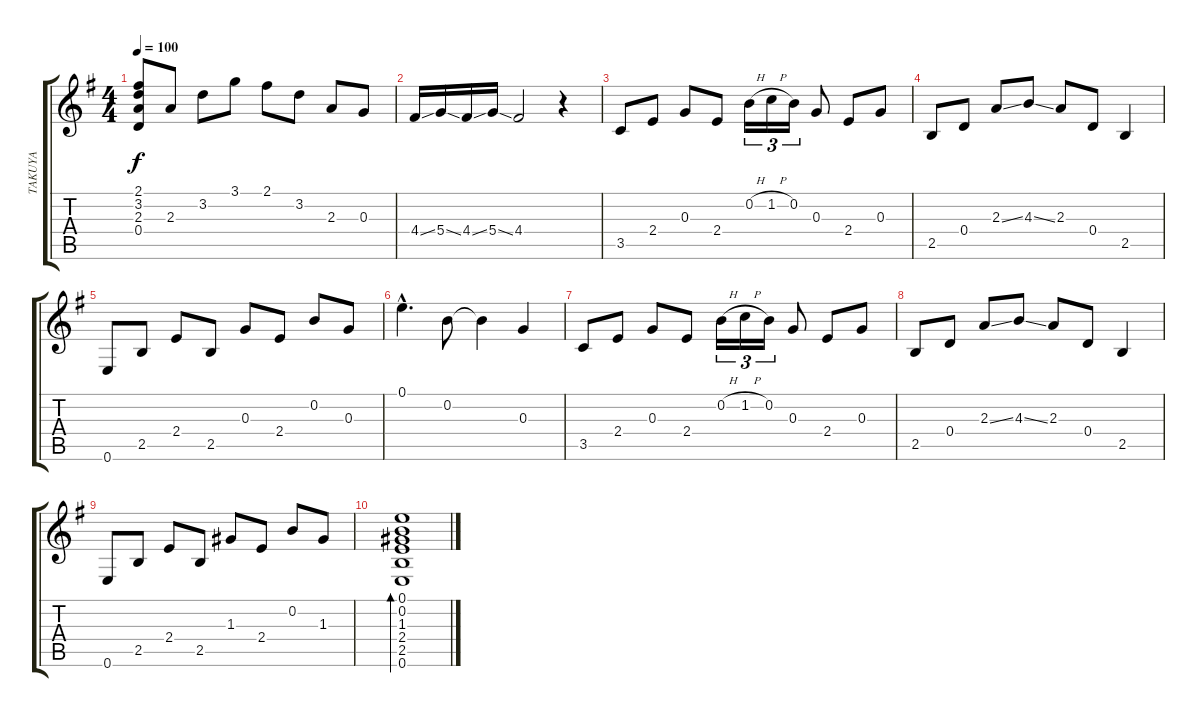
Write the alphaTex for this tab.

\track ("TAKUYA" "TAKUYA") {instrument acousticguitarsteel}
\staff {score tabs}
\tuning (E4 B3 G3 D3 A2 E2) {hide}
\ts (4 4)
\tempo 100
\clef g2
\ks g
(2.1 3.2 2.3 0.4).8{dy f} 2.3.8 3.2.8 3.1.8 2.1.8 3.2.8 2.3.8 0.3.8 |
4.4{ss}.16 5.4{ss}.16 4.4{ss}.16 5.4{ss}.16 4.4.2 r.4 |
3.5.8 2.4.8 0.3.8 2.4.8 0.2{h}.16{tu (3 2)} 1.2{h}.16{tu (3 2)} 0.2.16{tu (3 2)} 0.3.8 2.4.8 0.3.8 |
2.5.8 0.4.8 2.3{ss}.8 4.3{ss}.8 2.3.8 0.4.8 2.5.4 |
0.6.8 2.5.8 2.4.8 2.5.8 0.3.8 2.4.8 0.2.8 0.3.8 |
0.1{hac}.4{d} 0.2.8 0.2{t}.4 0.3.4 |
3.5.8 2.4.8 0.3.8 2.4.8 0.2{h}.16{tu (3 2)} 1.2{h}.16{tu (3 2)} 0.2.16{tu (3 2)} 0.3.8 2.4.8 0.3.8 |
2.5.8 0.4.8 2.3{ss}.8 4.3{ss}.8 2.3.8 0.4.8 2.5.4 |
0.6.8 2.5.8 2.4.8 2.5.8 1.3.8 2.4.8 0.2.8 1.3.8 |
(0.1 0.2 1.3 2.4 2.5 0.6).1{bd 240}
